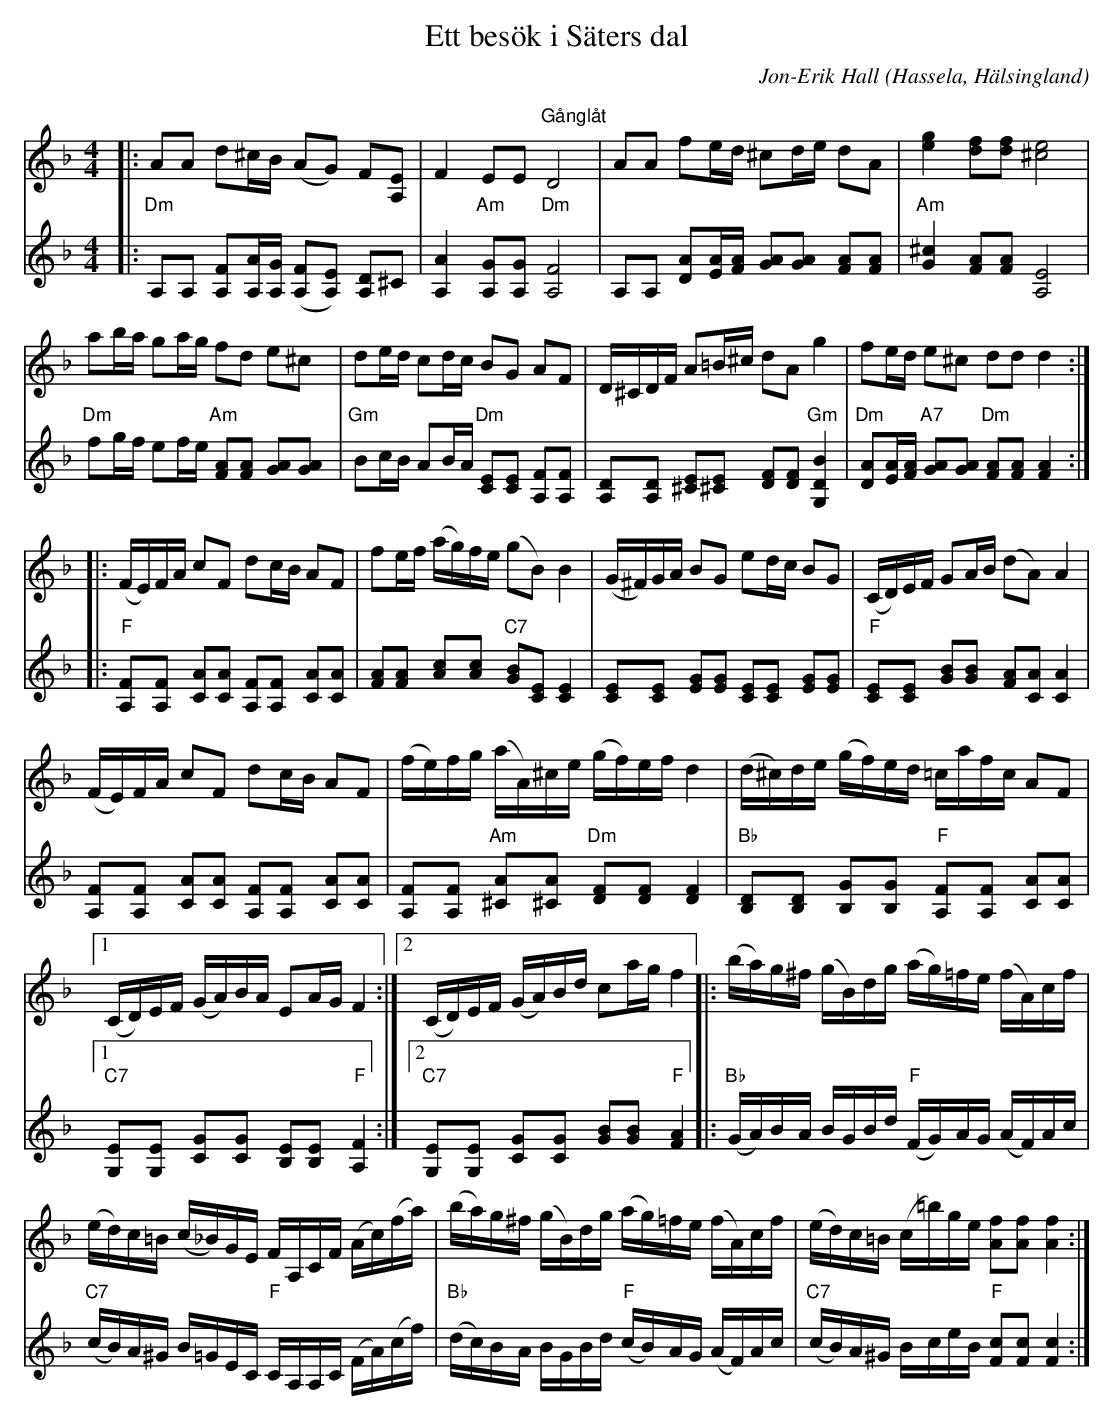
X:1
T:Ett besök i Säters dal
C:Jon-Erik Hall
O:Hassela, Hälsingland
Q:80
L:1/16
M:4/4
K:Dm, F
V:1
|: A2A2 d2^cB (A2G2) F2[A,E]2 | F4 E2E2"^Gånglåt" D8 | A2A2 f2ed ^c2de d2A2 |  [eg]4 [df]2[df]2 [^ce]8 |
 a2ba g2ag f2d2 e2^c2 | d2ed c2dc B2G2 A2F2 | D^CDF A2=B^c d2A2 g4 | f2ed e2^c2 d2d2 d4 ::
(FE)FA c2F2 d2cB A2F2 | f2ef (ag)fe (g2B2) B4 | (G^F)GA B2G2 e2dc B2G2 | (CD)EF G2AB (d2A2) A4 |
(FE)FA c2F2 d2cB A2F2 | (fe)fg (aA)^ce (gf)ef d4 | (d^c)de (gf)ed =cafc A2F2 |1
(CD)EF (GA)BA E2AG F4 :|2 (CD)EF (GA)Bd c2ag f4 |: (ba)g^f (gB)dg (ag)=fe (fA)cf |
 (ed)c=B (c_B)GE FA,CF (Ac)(fa) |  (ba)g^f (gB)dg (ag)=fe (fA)cf | (ed)c=B (c=b)ge [Af]2[Af]2 [Af]4 :|
V:2
|:"Dm" A,2A,2 [A,F]2[A,A][A,G] ([A,F]2[A,E]2) [A,D]2^C2 | [A,A]4"Am" [A,G]2[A,G]2 "Dm" [A,F]8 | A,2A,2 [DA]2[EA][FA] [GA]2[GA]2 [FA]2[FA]2 | "Am" [G^c]4 [FA]2[FA]2 [A,E]8 |
"Dm" f2gf e2fe "Am" [FA]2[FA]2 [GA]2[GA]2 |"Gm" B2cB A2BA"Dm" [CE]2[CE]2 [A,F]2[A,F]2 | [A,D]2[A,D]2 [^CE]2[^CE]2 [DF]2[DF]2 "Gm" [G,DB]4 | "Dm"[DA]2[EA][FA] "A7"[GA]2[GA]2 "Dm"[FA]2[FA]2 [FA]4 ::
"F" [A,F]2[A,F]2 [CA]2[CA]2 [A,F]2[A,F]2 [CA]2[CA]2 | [FA]2[FA]2 [Ac]2[Ac]2"C7" [GB]2[CE]2 [CE]4 |
[CE]2[CE]2 [EG]2[EG]2 [CE]2[CE]2 [EG]2[EG]2 | "F" [CE]2[CE]2  [GB]2[GB]2  [FA]2[CA]2 [CA]4 |
 [A,F]2[A,F]2 [CA]2[CA]2 [A,F]2[A,F]2 [CA]2[CA]2 | [A,F]2[A,F]2 "Am" [^CA]2[^CA]2 "Dm" [DF]2[DF]2 [DF]4 | "Bb" [B,D]2[B,D]2 [B,G]2[B,G]2 "F" [A,F]2[A,F]2  [CA]2[CA]2 |1
"C7" [G,E]2[G,E]2 [CG]2[CG]2 [B,E]2[B,E]2 "F" [A,F]4 :|2 "C7" [G,E]2[G,E]2 [CG]2[CG]2 [GB]2[GB]2 "F" [FA]4 |: "Bb" (GA)BA BGBd "F" (FG)AG (AF)Ac |
"C7" (cB)A^G B=GEC "F" CA,A,C (FA)(cf) | "Bb" (dc)BA BGBd "F" (cB)AG (AF)Ac | "C7" (cB)A^G BceB"F" [Fc]2[Fc]2 [Fc]4 :|
